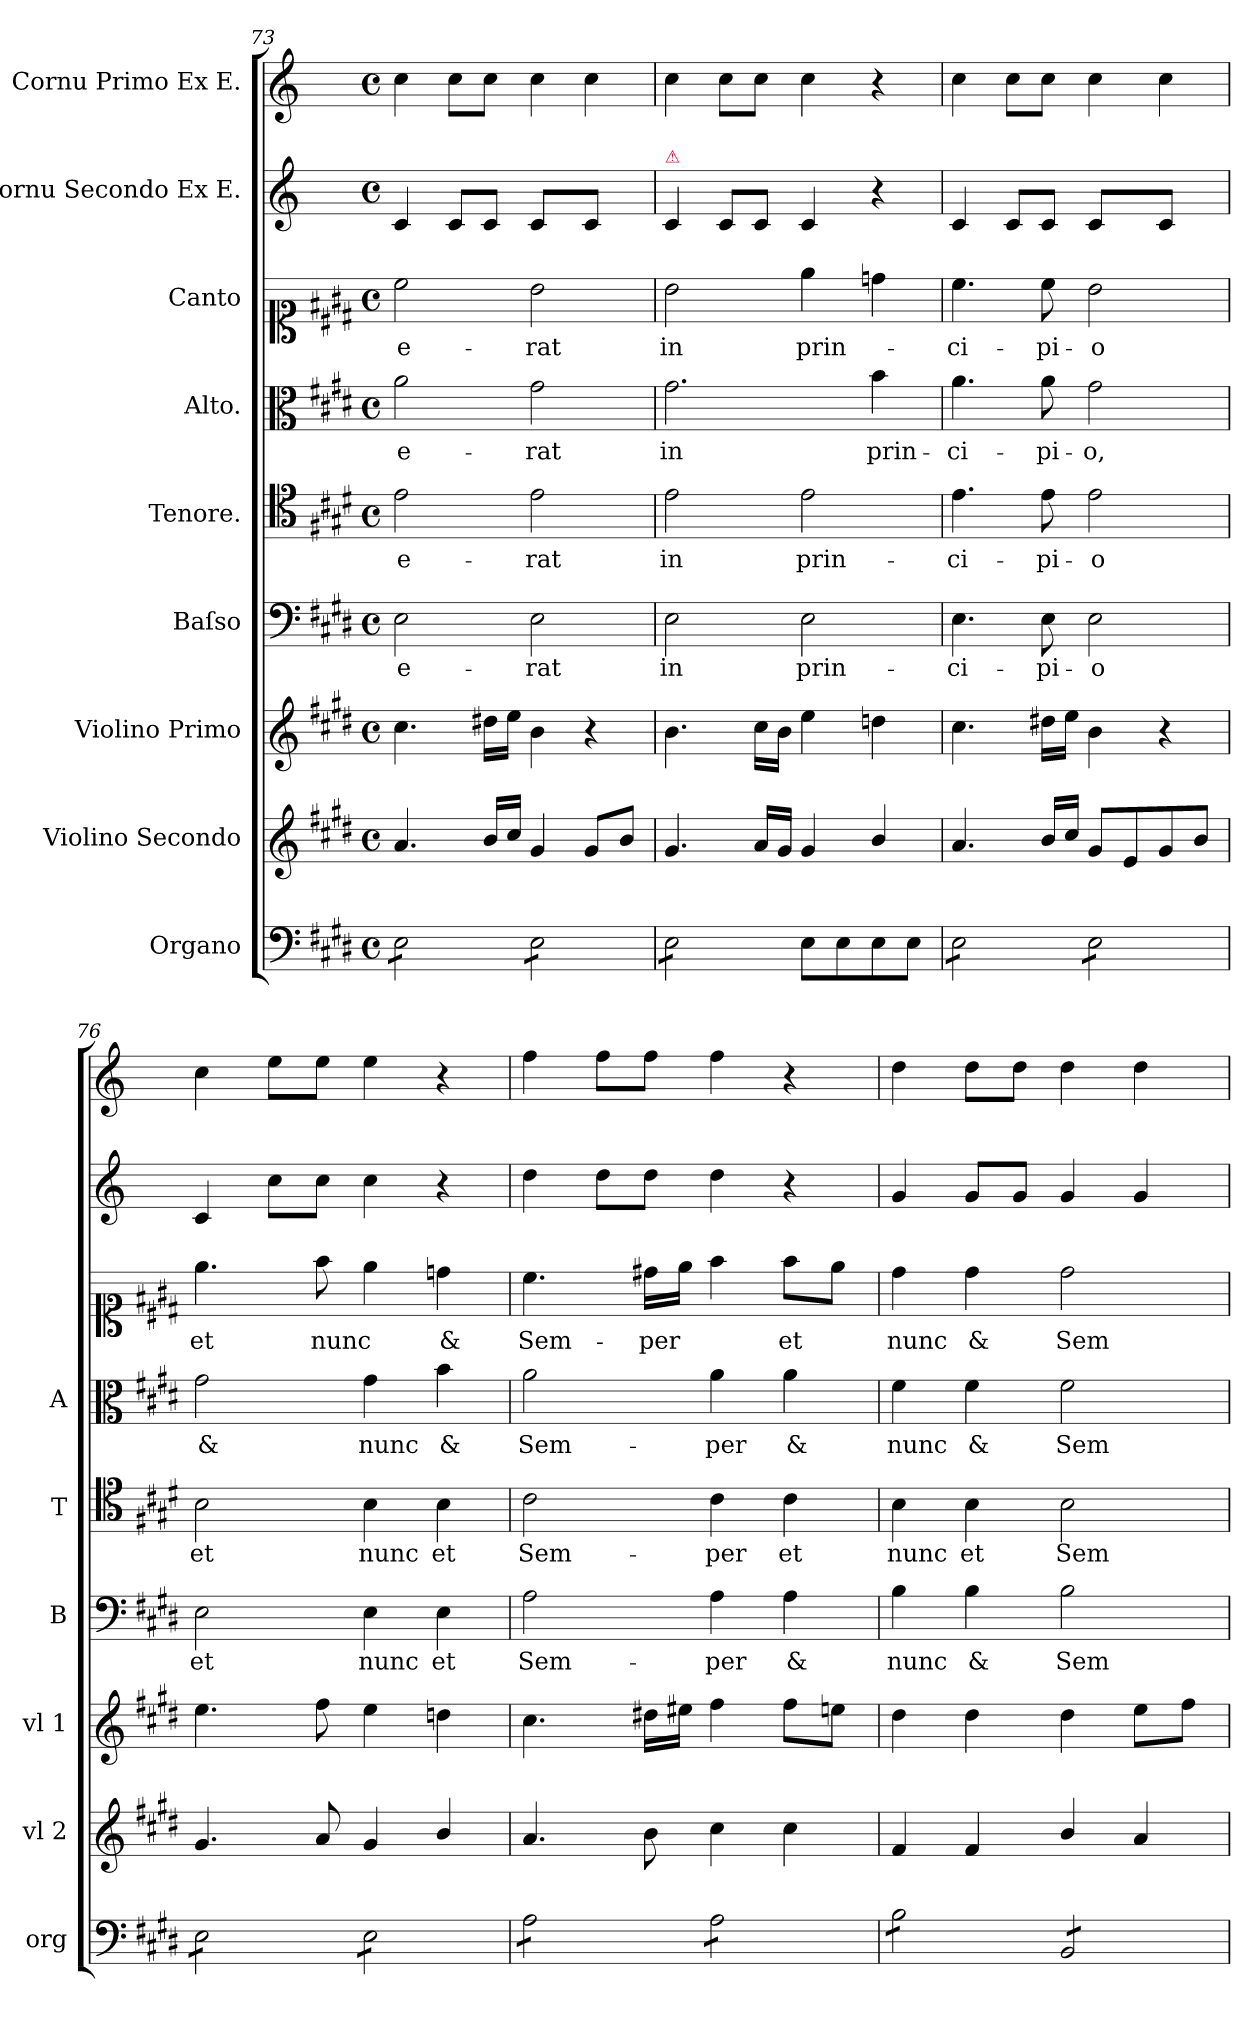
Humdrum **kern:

**kern	**kern	**kern	**kern	**text	**kern	**text	**kern	**text	**kern	**text	**kern	**kern
*part9	*part8	*part7	*part6	*part6	*part5	*part5	*part4	*part4	*part3	*part3	*part2	*part1
*staff9	*staff8	*staff7	*staff6	*staff6	*staff5	*staff5	*staff4	*staff4	*staff3	*staff3	*staff2	*staff1
*I"Organo	*I"Violino Secondo	*I"Violino Primo	*I"Baſso	*	*I"Tenore.	*	*I"Alto.	*	*I"Canto	*	*I"Cornu Secondo Ex E.	*I"Cornu Primo Ex E.
*I'org	*I'vl 2	*I'vl 1	*I'B	*	*I'T	*	*I'A	*	*	*	*	*
*clefF4	*clefG2	*clefG2	*clefF4	*	*clefC4	*	*clefC3	*	*clefC1	*	*clefG2	*clefG2
*	*	*	*	*	*	*	*	*	*	*	*ITrd-2c-4	*ITrd-2c-4
*k[f#c#g#d#]	*k[f#c#g#d#]	*k[f#c#g#d#]	*k[f#c#g#d#]	*	*k[f#c#g#d#]	*	*k[f#c#g#d#]	*	*k[f#c#g#d#]	*	*k[f#c#g#d#]	*k[f#c#g#d#]
*E:	*E:	*E:	*E:	*	*E:	*	*E:	*	*E:	*	*E:	*E:
*M4/4	*M4/4	*M4/4	*M4/4	*	*M4/4	*	*M4/4	*	*M4/4	*	*M4/4	*M4/4
*met(c)	*met(c)	*met(c)	*met(c)	*	*met(c)	*	*met(c)	*	*met(c)	*	*met(c)	*met(c)
=73	=73	=73	=73	=73	=73	=73	=73	=73	=73	=73	=73	=73
*tremolo	*	*	*	*	*	*	*	*	*	*	*	*
8E\L	4.a/	4.cc#\	2E\	e-	2e\	e-	2a\	e-	2cc#\	e-	4e/	4ee\
8E\	.	.	.	.	.	.	.	.	.	.	.	.
8E\	.	.	.	.	.	.	.	.	.	.	8e/L	8ee\L
8E\J	16b/LL	16dd#X\LL	.	.	.	.	.	.	.	.	8e/J	8ee\J
.	16cc#/JJ	16ee\JJ	.	.	.	.	.	.	.	.	.	.
!	!	!	!	!	!	!	!	!	!	!	!LO:N:vis=8	!
8E\L	4g#/	4b\	2E\	-rat	2e\	-rat	2g#\	-rat	2b\	-rat	4e/L	4ee\
8E\	.	.	.	.	.	.	.	.	.	.	.	.
!	!	!	!	!	!	!	!	!	!	!	!LO:N:vis=8	!
8E\	8g#/L	4r	.	.	.	.	.	.	.	.	4e/J	4ee\
8E\J	8b/J	.	.	.	.	.	.	.	.	.	.	.
=74	=74	=74	=74	=74	=74	=74	=74	=74	=74	=74	=74	=74
!	!	!	!	!	!	!	!	!	!	!	!LO:TX:a:color=crimson:t=⚠	!
8E\L	4.g#/	4.b\	2E\	in	2e\	in	2.g#\	in	2b\	in	4e/	4ee\
8E\	.	.	.	.	.	.	.	.	.	.	.	.
8E\	.	.	.	.	.	.	.	.	.	.	8e/L	8ee\L
8E\J	16a/LL	16cc#\LL	.	.	.	.	.	.	.	.	8e/J	8ee\J
*Xtremolo	*	*	*	*	*	*	*	*	*	*	*	*
.	16g#/JJ	16b\JJ	.	.	.	.	.	.	.	.	.	.
8E\L	4g#/	4ee\	2E\	prin-	2e\	prin-	.	.	4ee\	prin-	4e/	4ee\
8E\	.	.	.	.	.	.	.	.	.	.	.	.
8E\	4b/	4ddn\	.	.	.	.	4b\	prin-	4ddn\	.	4r	4r
8E\J	.	.	.	.	.	.	.	.	.	.	.	.
=75	=75	=75	=75	=75	=75	=75	=75	=75	=75	=75	=75	=75
*tremolo	*	*	*	*	*	*	*	*	*	*	*	*
8E\L	4.a/	4.cc#\	4.E\	-ci-	4.e\	-ci-	4.a\	-ci-	4.cc#\	-ci-	4e/	4ee\
8E\	.	.	.	.	.	.	.	.	.	.	.	.
8E\	.	.	.	.	.	.	.	.	.	.	8e/L	8ee\L
8E\J	16b/LL	16dd#X\LL	8E\	-pi-	8e\	-pi-	8a\	-pi-	8cc#\	-pi-	8e/J	8ee\J
.	16cc#/JJ	16ee\JJ	.	.	.	.	.	.	.	.	.	.
!	!	!	!	!	!	!	!	!	!	!	!LO:N:vis=8	!
8E\L	8g#/L	4b\	2E\	-o	2e\	-o	2g#\	-o,	2b\	-o	4e/L	4ee\
8E\	8e/	.	.	.	.	.	.	.	.	.	.	.
!	!	!	!	!	!	!	!	!	!	!	!LO:N:vis=8	!
8E\	8g#/	4r	.	.	.	.	.	.	.	.	4e/J	4ee\
8E\J	8b/J	.	.	.	.	.	.	.	.	.	.	.
=76	=76	=76	=76	=76	=76	=76	=76	=76	=76	=76	=76	=76
8E\L	4.g#/	4.ee\	2E\	et	2B\	et	2g#\	&	4.ee\	et	4e/	4ee\
8E\	.	.	.	.	.	.	.	.	.	.	.	.
8E\	.	.	.	.	.	.	.	.	.	.	8ee\L	8gg#\L
8E\J	8a/	8ff#\	.	.	.	.	.	.	8ff#\	nunc	8ee\J	8gg#\J
8E\L	4g#/	4ee\	4E\	nunc	4B\	nunc	4g#\	nunc	4ee\	.	4ee\	4gg#\
8E\	.	.	.	.	.	.	.	.	.	.	.	.
8E\	4b/	4ddn\	4E\	et	4B\	et	4b\	&	4ddn\	&	4r	4r
8E\J	.	.	.	.	.	.	.	.	.	.	.	.
=77	=77	=77	=77	=77	=77	=77	=77	=77	=77	=77	=77	=77
8A\L	4.a/	4.cc#\	2A\	Sem-	2c#\	Sem-	2a\	Sem-	4.cc#\	Sem-	4ff#\	4aa\
8A\	.	.	.	.	.	.	.	.	.	.	.	.
8A\	.	.	.	.	.	.	.	.	.	.	8ff#\L	8aa\L
8A\J	8b\	16dd#X\LL	.	.	.	.	.	.	16dd#X\LL	-per	8ff#\J	8aa\J
.	.	16ee#X\JJ	.	.	.	.	.	.	16ee\JJ	.	.	.
8A\L	4cc#\	4ff#\	4A\	-per	4c#\	-per	4a\	-per	4ff#\	.	4ff#\	4aa\
8A\	.	.	.	.	.	.	.	.	.	.	.	.
!	!	!	!	!	!	!	!	!LO:LY:i	!	!	!	!
8A\	4cc#\	8ff#\L	4A\	&	4c#\	et	4a\	&	8ff#\L	et	4r	4r
8A\J	.	8een\J	.	.	.	.	.	.	8ee\J	.	.	.
=78	=78	=78	=78	=78	=78	=78	=78	=78	=78	=78	=78	=78
!	!	!	!	!	!	!	!	!LO:LY:i	!	!	!	!
8B\L	4f#/	4dd#\	4B\	nunc	4B\	nunc	4f#\	nunc	4dd#\	nunc	4b/	4ff#\
8B\	.	.	.	.	.	.	.	.	.	.	.	.
!	!	!	!	!	!	!	!	!LO:LY:i	!	!	!	!
8B\	4f#/	4dd#\	4B\	&	4B\	et	4f#\	&	4dd#\	&	8b/L	8ff#\L
8B\J	.	.	.	.	.	.	.	.	.	.	8b/J	8ff#\J
!	!	!	!	!	!	!	!	!LO:LY:i	!	!	!	!
8BB/L	4b/	4dd#\	2B\	Sem-	2B\	Sem-	2f#\	Sem-	2dd#\	Sem-	4b/	4ff#\
8BB/	.	.	.	.	.	.	.	.	.	.	.	.
8BB/	4a/	8ee\L	.	.	.	.	.	.	.	.	4b/	4ff#\
8BB/J	.	8ff#\J	.	.	.	.	.	.	.	.	.	.
*Xtremolo	*	*	*	*	*	*	*	*	*	*	*	*
=	=	=	=	=	=	=	=	=	=	=	=	=
*-	*-	*-	*-	*-	*-	*-	*-	*-	*-	*-	*-	*-
